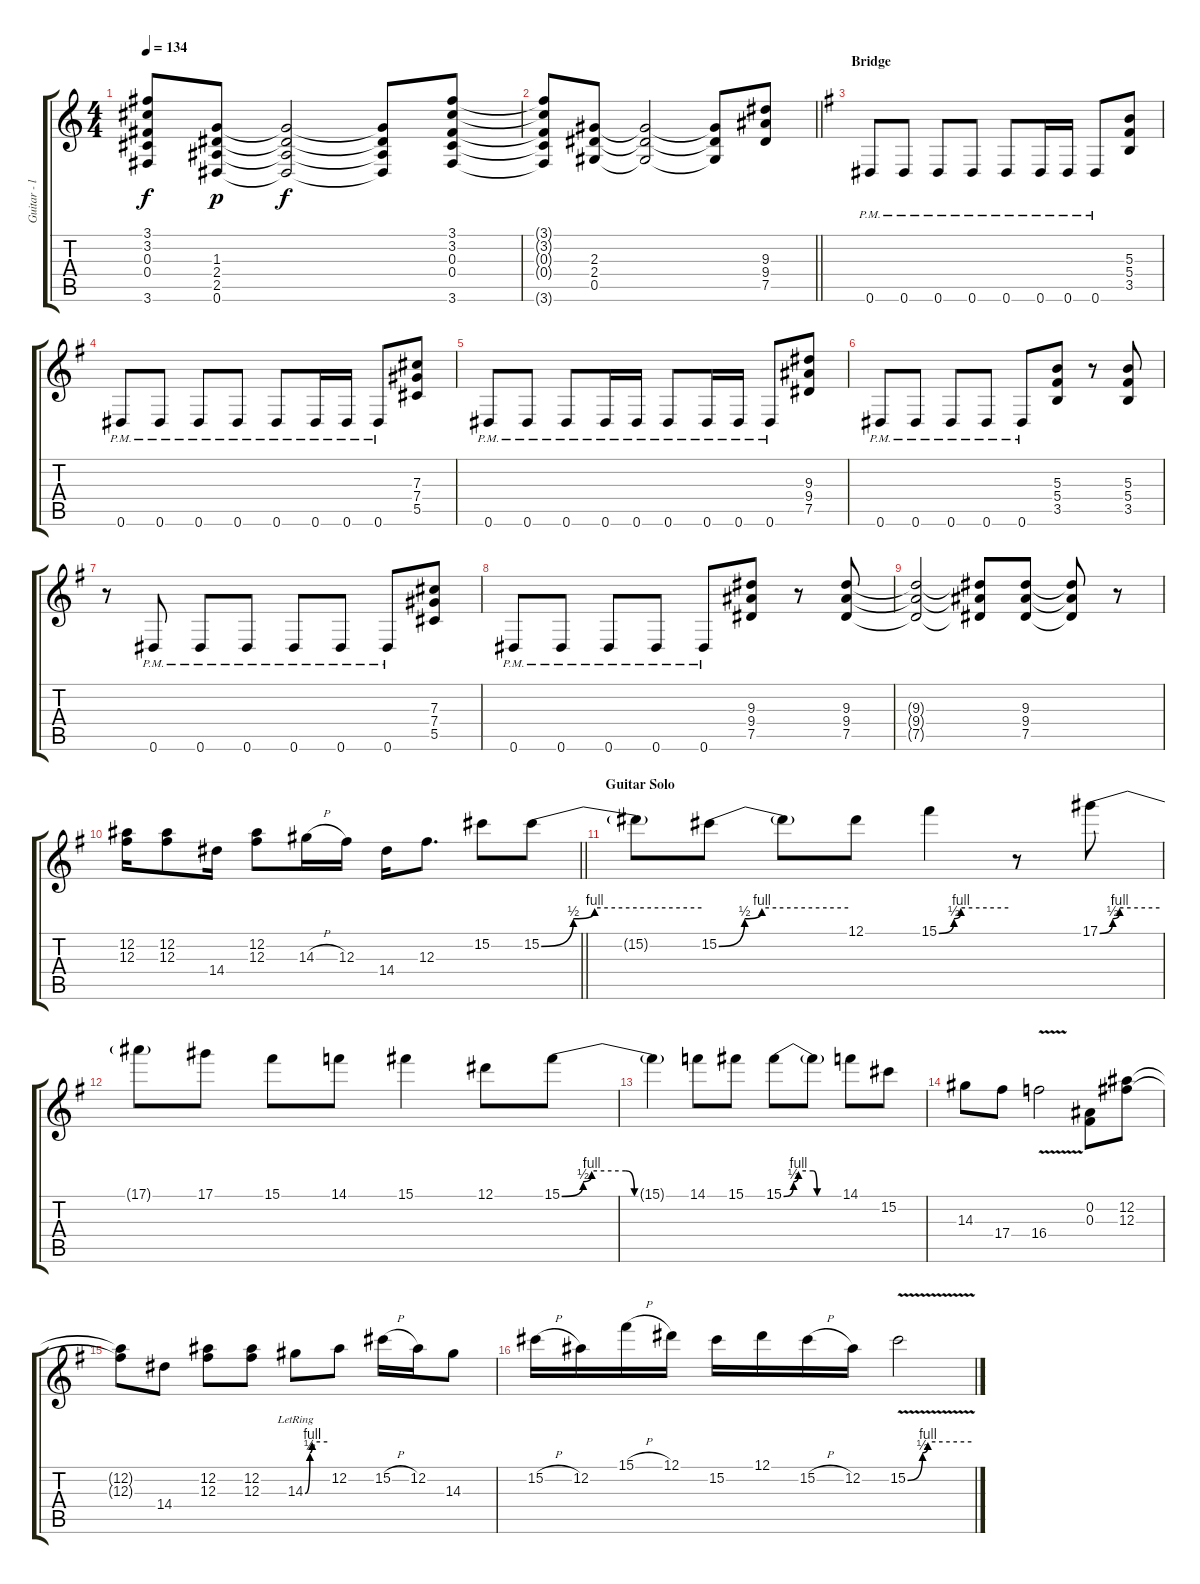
\track ("Guitar - left" "Guitar - l") {instrument distortionguitar}
\staff {score tabs}
\tuning (Eb4 Bb3 Gb3 Db3 Ab2 Eb2) {hide}
\ts (4 4)
\tempo 134
\clef g2
\ks c
(3.1{t} 3.2{t} 0.3{t} 0.4{t} 3.6{t}).8{dy f} (1.3 2.4 2.5 0.6).8{dy p} (1.3{t} 2.4{t} 2.5{t} 0.6{t}).2{dy f} (1.3{t} 2.4{t} 2.5{t} 0.6{t}).8 (3.1 3.2 0.3 0.4 3.6).8 |
\barLineRight lightlight
(3.1{t} 3.2{t} 0.3{t} 0.4{t} 3.6{t}).8 (2.3 2.4 0.5).8 (2.3{t} 2.4{t} 0.5{t}).2 (2.3{t} 2.4{t} 0.5{t}).8 (9.3 9.4 7.5).8 |
\section ("" "Bridge")
\ks g
0.6{pm}.8 0.6{pm}.8 0.6{pm}.8 0.6{pm}.8 0.6{pm}.8 0.6{pm}.16 0.6{pm}.16 0.6{pm}.8 (5.3 5.4 3.5).8 |
0.6{pm}.8 0.6{pm}.8 0.6{pm}.8 0.6{pm}.8 0.6{pm}.8 0.6{pm}.16 0.6{pm}.16 0.6{pm}.8 (7.3 7.4 5.5).8 |
0.6{pm}.8 0.6{pm}.8 0.6{pm}.8 0.6{pm}.16 0.6{pm}.16 0.6{pm}.8 0.6{pm}.16 0.6{pm}.16 0.6{pm}.8 (9.3 9.4 7.5).8 |
0.6{pm}.8 0.6{pm}.8 0.6{pm}.8 0.6{pm}.8 0.6{pm}.8 (5.3 5.4 3.5).8 r.8 (5.3 5.4 3.5).8 |
r.8 0.6{pm}.8 0.6{pm}.8 0.6{pm}.8 0.6{pm}.8 0.6{pm}.8 0.6{pm}.8 (7.3 7.4 5.5).8 |
0.6{pm}.8 0.6{pm}.8 0.6{pm}.8 0.6{pm}.8 0.6{pm}.8 (9.3 9.4 7.5).8 r.8 (9.3 9.4 7.5).8 |
(9.3{t} 9.4{t} 7.5{t}).2 (9.3{t} 9.4{t} 7.5{t}).8 (9.3 9.4 7.5).8 (9.3{t} 9.4{t} 7.5{t}).8 r.8 |
\barLineRight lightlight
(12.2 12.3).16{volume 12} (12.2 12.3).8 14.4.16 (12.2 12.3).8 14.3{h}.16 12.3.16 14.4.16 12.3.8{d} 15.2.8 15.2{be (custom 0 0 12 2 20 4 60 4)}.8 |
\section ("" "Guitar Solo")
15.2{t}.8 15.2{be (custom 0 0 12 2 20 4 60 4)}.8 15.2{t}.8 12.1.8 15.1{be (custom 0 0 13 2 19 4 60 4)}.4 r.8 17.1{be (custom 0 0 13 2 20 4 60 4)}.8 |
17.1{t}.8 17.1.8 15.1.8 14.1.8 15.1.4 12.1.8 15.1{be (custom 0 0 10 2 14 4 30 4 34 0 60 0)}.8 |
15.1{t}.4 14.1.8 15.1.8 15.1{be (custom 0 0 10 2 15 4 30 4 34 0 60 0)}.8 15.1{t}.8 14.1.8 15.2.8 |
14.3.8 17.4.8 16.4{v}.2 (0.2 0.3).8 (12.2 12.3).8 |
(12.2{t} 12.3{t}).8 14.4.8 (12.2 12.3).8 (12.2 12.3).8 14.3{be (custom 0 0 13 2 19 4 60 4) lr}.8 12.2.8 15.2{h}.16 12.2.16 14.3.8 |
15.2{h}.16 12.2.16 15.1{h}.16 12.1.16 15.2.16 12.1.16 15.2{h}.16 12.2.16 15.2{be (custom 0 0 14 2 19 4 60 4) v}.2
